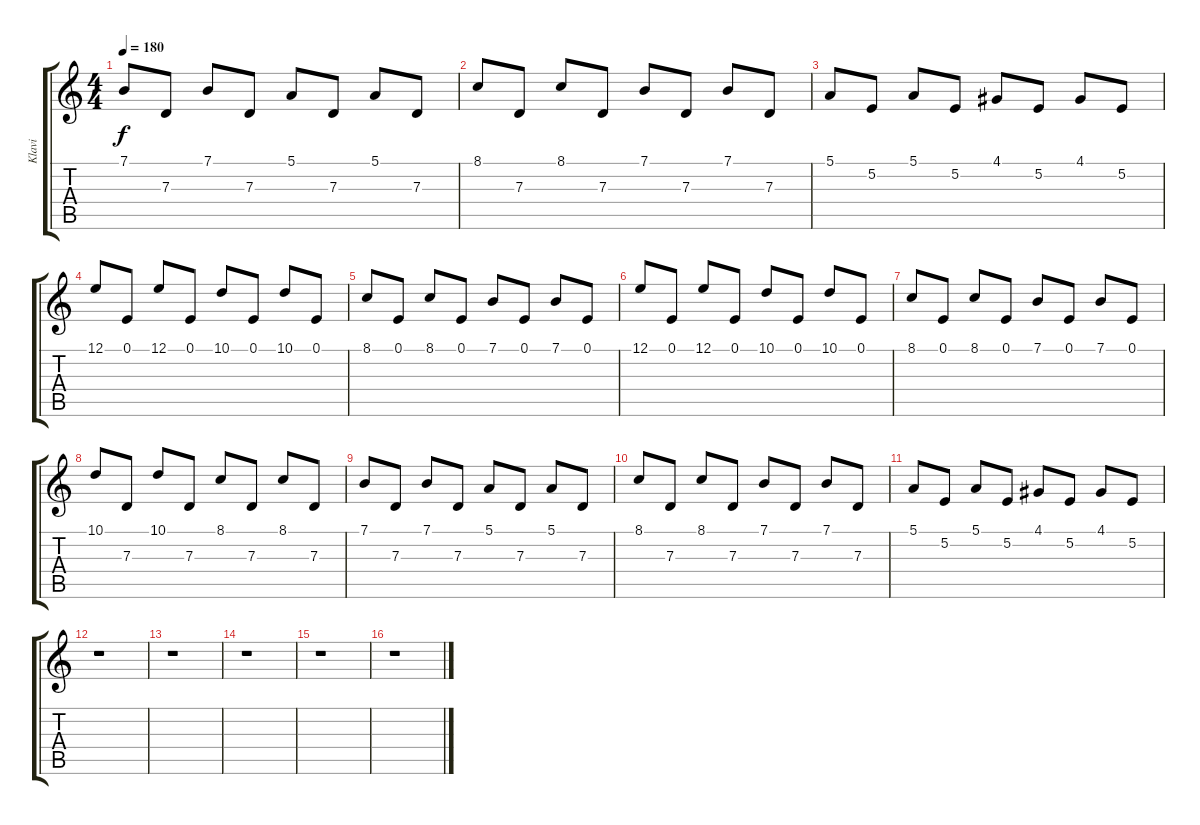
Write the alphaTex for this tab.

\track ("Klavi" "Klavi") {instrument pad3polysynth}
\staff {score tabs}
\tuning (E4 B3 G3 D3 A2 E2) {hide}
\ts (4 4)
\tempo 180
\clef g2
\ks c
7.1.8{dy f} 7.3.8 7.1.8 7.3.8 5.1.8 7.3.8 5.1.8 7.3.8 |
8.1.8 7.3.8 8.1.8 7.3.8 7.1.8 7.3.8 7.1.8 7.3.8 |
5.1.8 5.2.8 5.1.8 5.2.8 4.1.8 5.2.8 4.1.8 5.2.8 |
12.1.8 0.1.8 12.1.8 0.1.8 10.1.8 0.1.8 10.1.8 0.1.8 |
8.1.8 0.1.8 8.1.8 0.1.8 7.1.8 0.1.8 7.1.8 0.1.8 |
12.1.8 0.1.8 12.1.8 0.1.8 10.1.8 0.1.8 10.1.8 0.1.8 |
8.1.8 0.1.8 8.1.8 0.1.8 7.1.8 0.1.8 7.1.8 0.1.8 |
10.1.8 7.3.8 10.1.8 7.3.8 8.1.8 7.3.8 8.1.8 7.3.8 |
7.1.8 7.3.8 7.1.8 7.3.8 5.1.8 7.3.8 5.1.8 7.3.8 |
8.1.8 7.3.8 8.1.8 7.3.8 7.1.8 7.3.8 7.1.8 7.3.8 |
5.1.8 5.2.8 5.1.8 5.2.8 4.1.8 5.2.8 4.1.8 5.2.8 |
r.1 |
r.1 |
r.1 |
r.1 |
r.1
